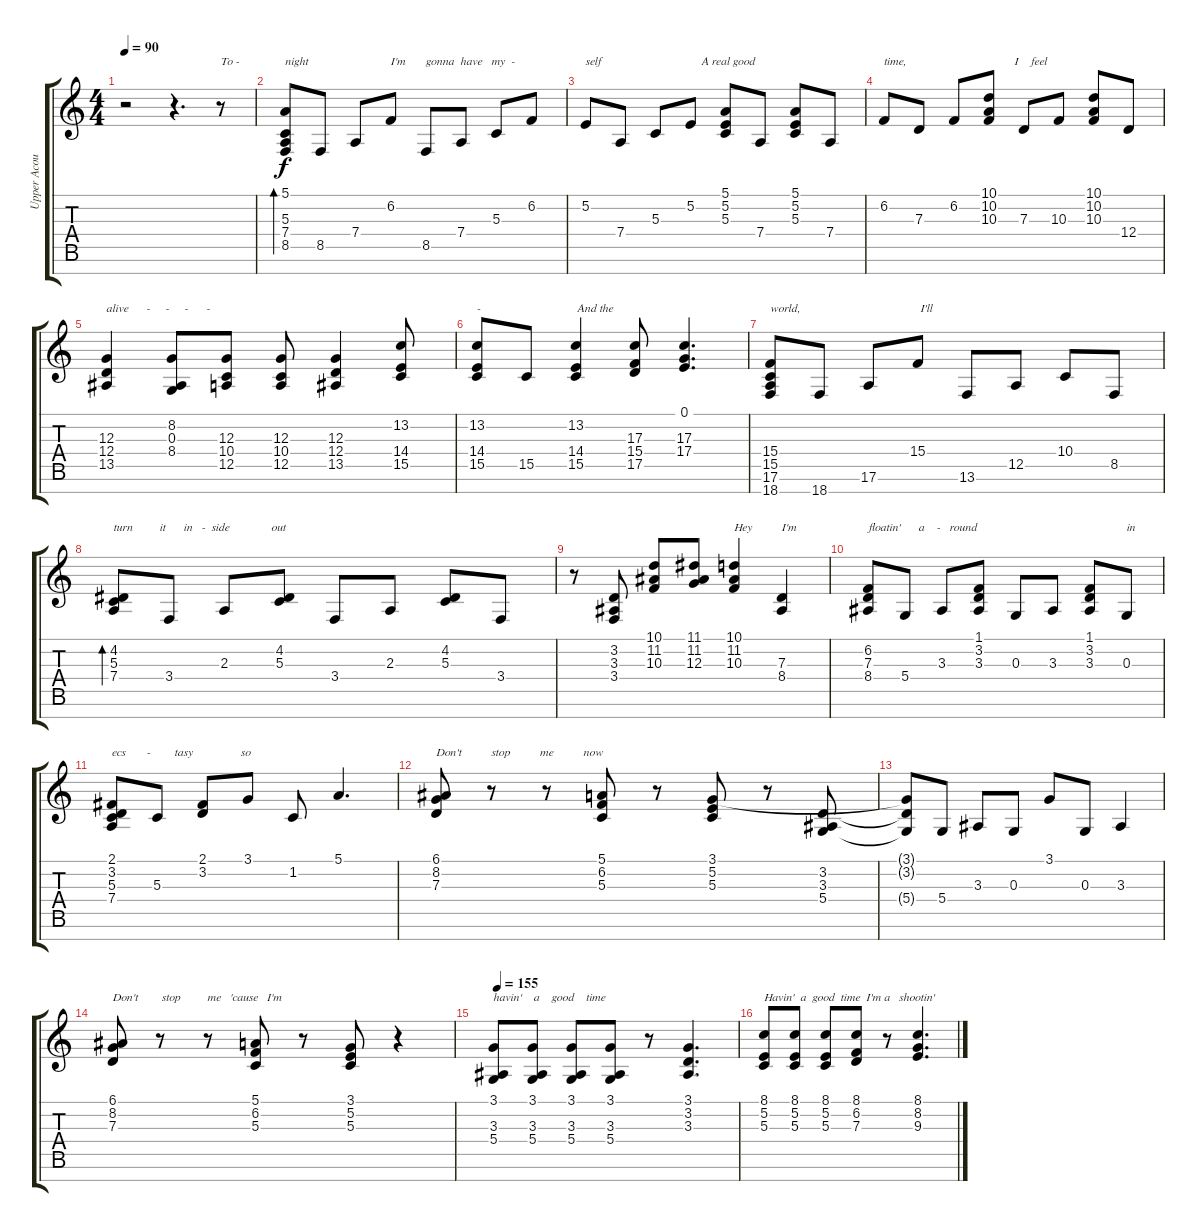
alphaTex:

\track ("Upper Acoustic Piano" "Upper Acou") {instrument acousticgrandpiano}
\staff {score tabs}
\tuning (E4 B3 G3 D3 A2 E2 B1) {hide}
\ts (4 4)
\tempo 90
\clef g2
\ks c
r.2{dy f instrument acousticgrandpiano} r.4{d} r.8{txt "To - "} |
(5.1 5.3 7.4 8.5).8{bd 480 txt "night"} 8.5.8 7.4.8 6.2.8{txt "I'm "} 8.5.8{txt "gonna  have   my  - "} 7.4.8 5.3.8 6.2.8 |
5.2.8{txt "self                                 A real good"} 7.4.8 5.3.8 5.2.8 (5.1 5.2 5.3).8 7.4.8 (5.1 5.2 5.3).8 7.4.8 |
6.2.8{txt "time,                                    I    feel"} 7.3.8 6.2.8 (10.1 10.2 10.3).8 7.3.8 10.3.8 (10.1 10.2 10.3).8 12.4.8 |
(12.3 12.4 13.5).4{txt "alive      -     -     -      -"} (8.2 0.3 8.4).8 (12.3 10.4 12.5).8 (12.3 10.4 12.5).8 (12.3 12.4 13.5).4 (13.2 14.4 15.5).8 |
(13.2 14.4 15.5).8{txt "-                                And the"} 15.5.8 (13.2 14.4 15.5).4 (17.3 15.4 17.5).8 (0.1 17.3 17.4).4{d} |
(15.4 15.5 17.6 18.7).8{txt "world,                                        I'll"} 18.7.8 17.6.8 15.4.8 13.6.8 12.5.8 10.4.8 8.5.8 |
(4.2 5.3 7.4).8{bd 480 txt "turn         it      in   -  side              out"} 3.4.8 2.3.8 (4.2 5.3).8 3.4.8 2.3.8 (4.2 5.3).8 3.4.8 |
r.8 (3.2 3.3 3.4).8 (10.1 11.2 10.3).8 (11.1 11.2 12.3).8 (10.1 11.2 10.3).4{txt "Hey"} (7.3 8.4).4{txt "I'm"} |
(6.2 7.3 8.4).8{txt "floatin'      a    -   round"} 5.4.8 3.3.8 (1.1 3.2 3.3).8 0.3.8 3.3.8 (1.1 3.2 3.3).8 0.3.8{txt "in"} |
(2.1 3.2 5.3 7.4).8{txt "ecs       -        tasy                so"} 5.3.8 (2.1 3.2).8 3.1.8 1.2.8 5.1.4{d} |
(6.1 8.2 7.3).8{txt "Don't          stop          me          now"} r.8 r.8 (5.1 6.2 5.3).8 r.8 (3.1 5.2 5.3).8 r.8 (3.2 3.3 5.4).8 |
(3.1{t} 3.2{t} 5.4{t}).8 5.4.8 3.3.8 0.3.8 3.1.8 0.3.8 3.3.4 |
(6.1 8.2 7.3).8{txt "Don't        stop         me   'cause   I'm"} r.8 r.8 (5.1 6.2 5.3).8 r.8 (3.1 5.2 5.3).8 r.4 |
\tempo 155
(3.1 3.3 5.4).8{txt "havin'    a    good    time"} (3.1 3.3 5.4).8 (3.1 3.3 5.4).8 (3.1 3.3 5.4).8 r.8 (3.1 3.2 3.3).4{d} |
(8.1 5.2 5.3).8{txt "Havin'  a  good  time  I'm a   shootin'"} (8.1 5.2 5.3).8 (8.1 5.2 5.3).8 (8.1 6.2 7.3).8 r.8 (8.1 8.2 9.3).4{d}
